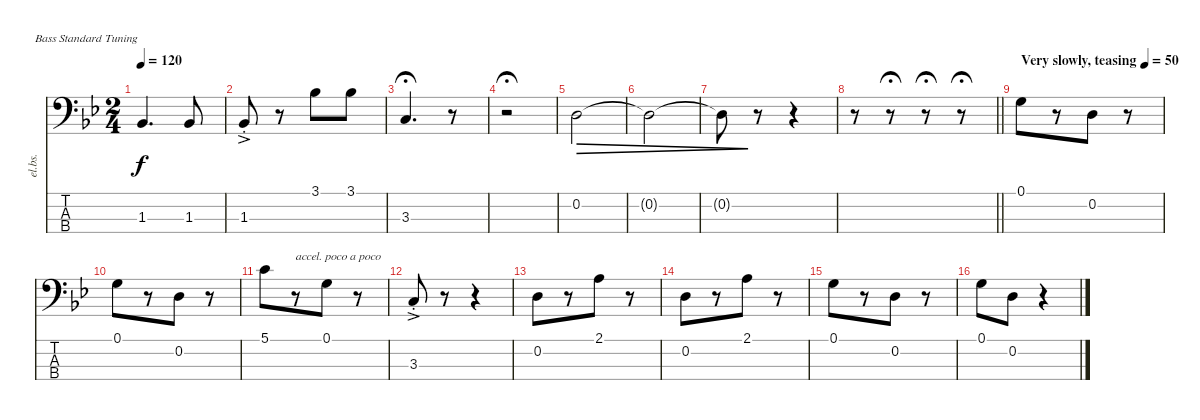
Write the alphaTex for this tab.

\defaultSystemsLayout 4
\bracketExtendMode nobrackets
\track ("Electric Bass" "el.bs.") {defaultSystemsLayout 6 multiBarRest instrument electricbassfinger}
\staff {score tabs}
\tuning (G2 D2 A1 E1)
\ts (2 4)
\tempo 120
\clef f4
\ks bb
1.3{acc b}.4{d dy f beam Up} 1.3{acc b}.8{beam Up} |
1.3{ac st acc b}.8{beam Up} r.8{beam Down} 3.1{acc b}.8{beam Down} 3.1{acc b}.8{beam Down} |
3.3{acc forcenatural}.4{d fermata (medium 0.5) beam Up} r.8{beam Down} |
r.2{fermata (medium 0.5) beam Down} |
0.2{acc forcenatural}.2{dec beam Down} |
0.2{t acc forcenatural}.2{dec beam Down} |
0.2{t acc forcenatural}.8{dec beam Down} r.8{beam Down} r.4{beam Down} |
\barLineRight lightlight
r.8{beam Down} r.8{fermata (medium 0.5) beam Down} r.8{fermata (medium 0.5) beam Down} r.8{fermata (medium 0.5) beam Down} |
\tempo (50 "Very slowly, teasing")
0.1{acc forcenatural}.8{beam Down beam merge} r.8{beam Down beam merge} 0.2{acc forcenatural}.8{beam Down} r.8{beam Down} |
0.1{acc forcenatural}.8{beam Down beam merge} r.8{beam Down beam merge} 0.2{acc forcenatural}.8{beam Down} r.8{beam Down} |
5.1{acc forcenatural}.8{beam Down beam merge} r.8{txt "accel. poco a poco" beam Down beam merge} 0.1{acc forcenatural}.8{beam Down} r.8{beam Down} |
3.3{ac st acc forcenatural}.8{beam Up} r.8{beam Down} r.4{beam Down} |
0.2{acc forcenatural}.8{beam Down beam merge} r.8{beam Down beam merge} 2.1{acc forcenatural}.8{beam Down} r.8{beam Down} |
0.2{acc forcenatural}.8{beam Down beam merge} r.8{beam Down beam merge} 2.1{acc forcenatural}.8{beam Down} r.8{beam Down} |
0.1{acc forcenatural}.8{beam Down beam merge} r.8{beam Down beam merge} 0.2{acc forcenatural}.8{beam Down} r.8{beam Down} |
0.1{acc forcenatural}.8{beam Down} 0.2{acc forcenatural}.8{beam Down} r.4{beam Down}
